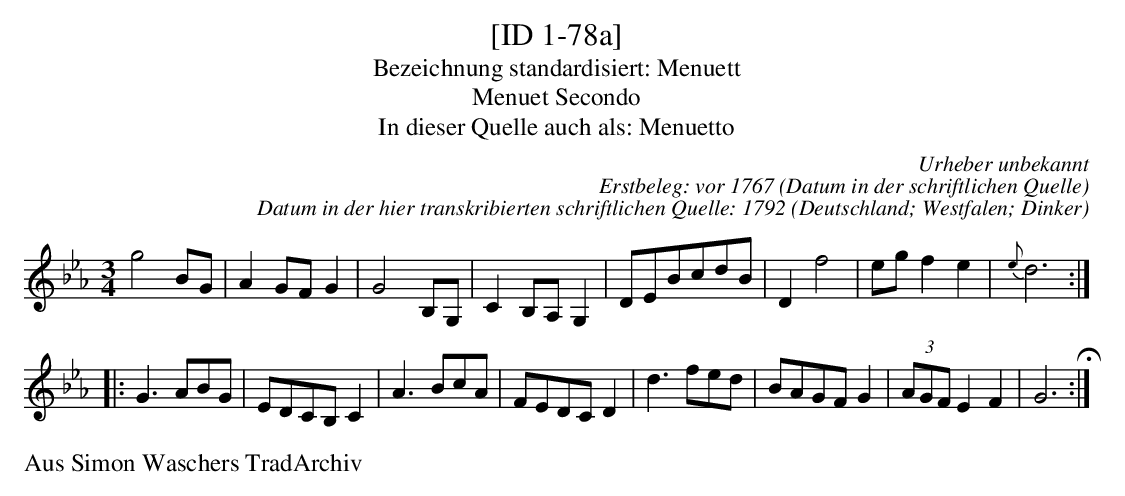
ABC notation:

X:1
T:[ID 1-78a]
T:Bezeichnung standardisiert: Menuett
T:Menuet Secondo
T:In dieser Quelle auch als: Menuetto
C:Urheber unbekannt
C:Erstbeleg: vor 1767 (Datum in der schriftlichen Quelle)
C:Datum in der hier transkribierten schriftlichen Quelle: 1792
O:Deutschland; Westfalen; Dinker
L:1/8
M:3/4
K:Eb
g4BG | A2GFG2 | G4B,G, | C2B,A, G,2 | DEBcdB | D2f4 | egf2e2 | {e}d6 ::
G3 ABG | EDCB,C2 | A3 BcA | FEDCD2 | d3 fed | BAGFG2 | (3AGFE2F2 | G6 H:|
